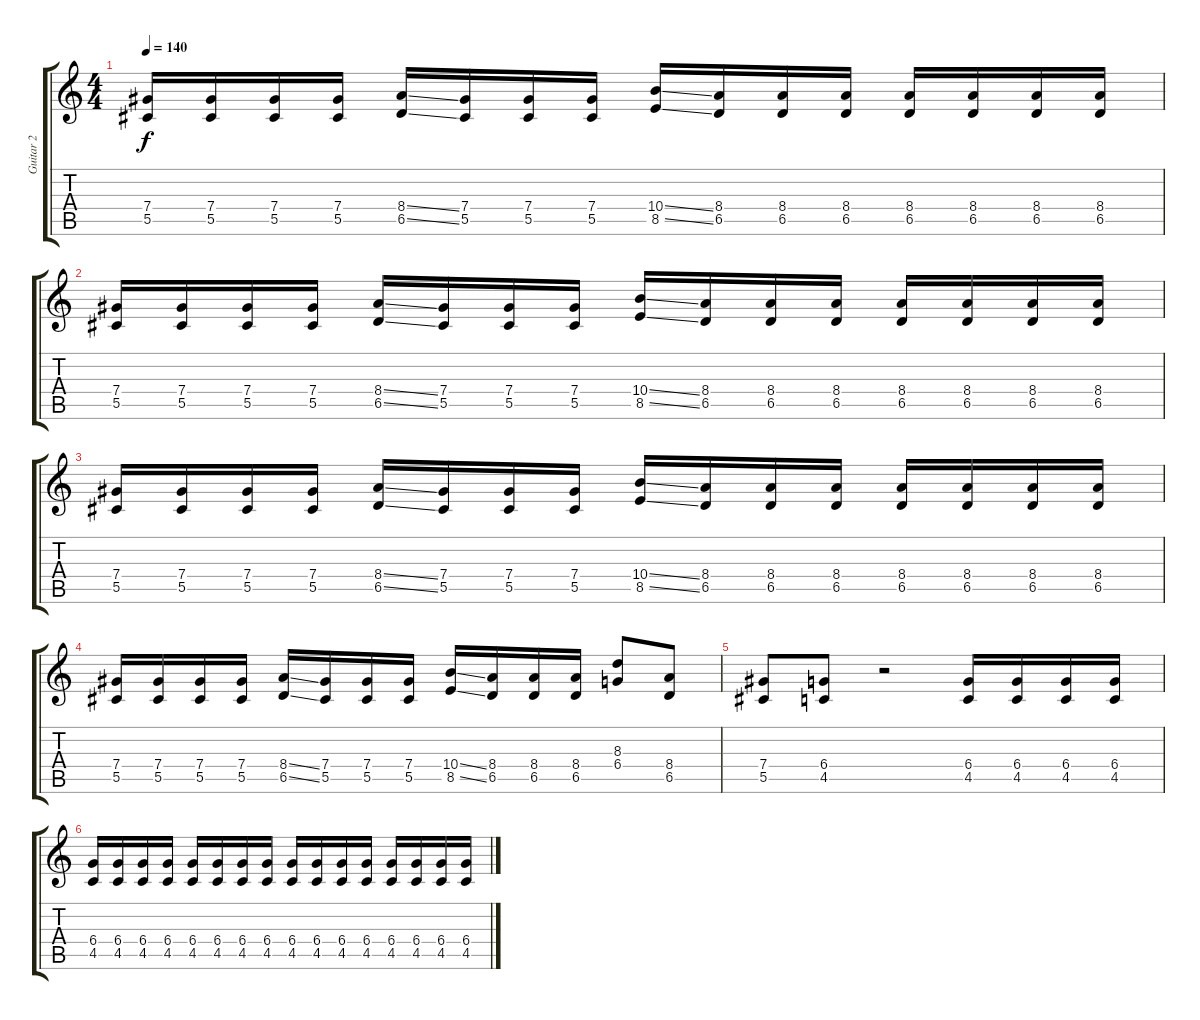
\track ("Guitar 2" "Guitar 2") {instrument distortionguitar}
\staff {score tabs}
\tuning (Eb4 Bb3 Gb3 Db3 Ab2 Eb2) {hide}
\ts (4 4)
\tempo 140
\clef g2
\ks c
(7.4 5.5).16{txt " " dy f} (7.4 5.5).16 (7.4 5.5).16 (7.4 5.5).16 (8.4{ss} 6.5{ss}).16 (7.4 5.5).16 (7.4 5.5).16 (7.4 5.5).16 (10.4{ss} 8.5{ss}).16 (8.4 6.5).16 (8.4 6.5).16 (8.4 6.5).16 (8.4 6.5).16 (8.4 6.5).16 (8.4 6.5).16 (8.4 6.5).16 |
(7.4 5.5).16{txt " "} (7.4 5.5).16 (7.4 5.5).16 (7.4 5.5).16 (8.4{ss} 6.5{ss}).16 (7.4 5.5).16 (7.4 5.5).16 (7.4 5.5).16 (10.4{ss} 8.5{ss}).16 (8.4 6.5).16 (8.4 6.5).16 (8.4 6.5).16 (8.4 6.5).16 (8.4 6.5).16 (8.4 6.5).16 (8.4 6.5).16 |
(7.4 5.5).16{txt " "} (7.4 5.5).16 (7.4 5.5).16 (7.4 5.5).16 (8.4{ss} 6.5{ss}).16 (7.4 5.5).16 (7.4 5.5).16 (7.4 5.5).16 (10.4{ss} 8.5{ss}).16 (8.4 6.5).16 (8.4 6.5).16 (8.4 6.5).16 (8.4 6.5).16 (8.4 6.5).16 (8.4 6.5).16 (8.4 6.5).16 |
(7.4 5.5).16{txt " "} (7.4 5.5).16 (7.4 5.5).16 (7.4 5.5).16 (8.4{ss} 6.5{ss}).16 (7.4 5.5).16 (7.4 5.5).16 (7.4 5.5).16 (10.4{ss} 8.5{ss}).16 (8.4 6.5).16 (8.4 6.5).16 (8.4 6.5).16 (8.3 6.4).8 (8.4 6.5).8 |
(7.4 5.5).8 (6.4 4.5).8 r.2 (6.4 4.5).16 (6.4 4.5).16 (6.4 4.5).16 (6.4 4.5).16 |
(6.4 4.5).16 (6.4 4.5).16 (6.4 4.5).16 (6.4 4.5).16 (6.4 4.5).16 (6.4 4.5).16 (6.4 4.5).16 (6.4 4.5).16 (6.4 4.5).16 (6.4 4.5).16 (6.4 4.5).16 (6.4 4.5).16 (6.4 4.5).16 (6.4 4.5).16 (6.4 4.5).16 (6.4 4.5).16
